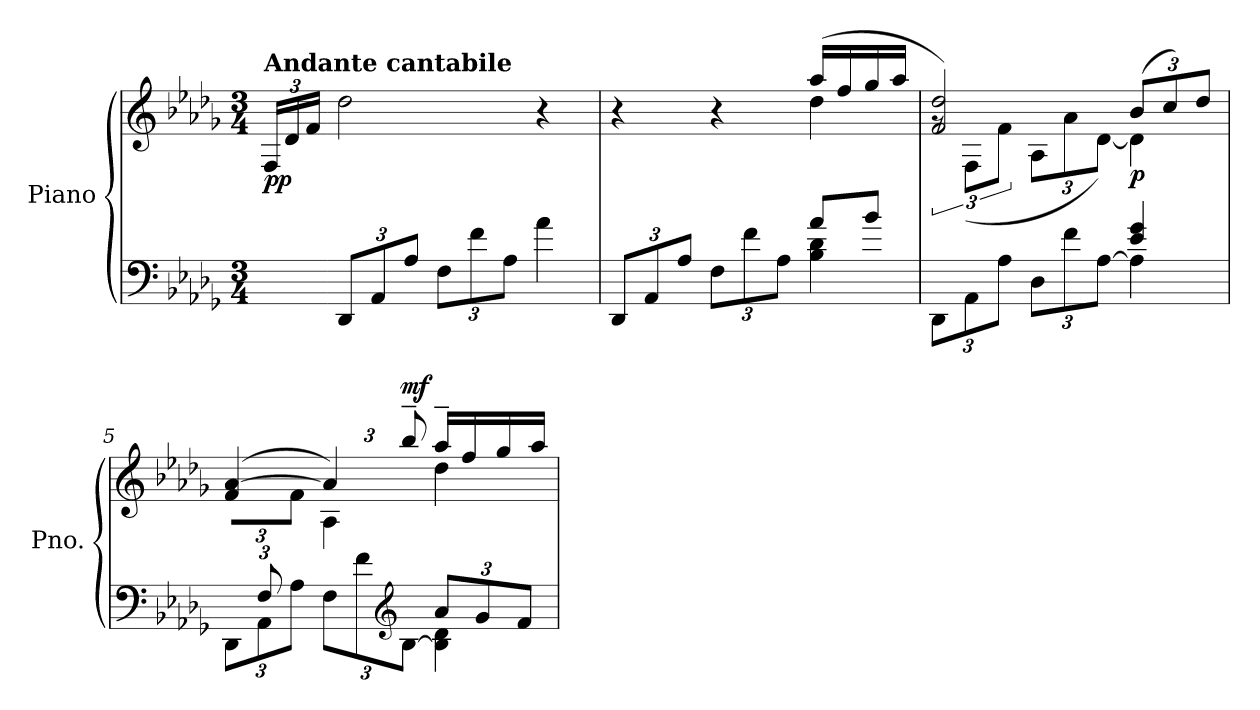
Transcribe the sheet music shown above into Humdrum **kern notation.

**kern	**kern	**dynam
*part1	*part1	*part1
*staff2	*staff1	*staff1/2
*I"Piano	*	*
*I'Pno.	*	*
*clefF4	*clefG2	*
*k[b-e-a-d-g-]	*k[b-e-a-d-g-]	*
*M3/4	*M3/4	*
*	*Xbrackettup	*
=1	=1	=1
!	!LO:TX:a:B:t=Andante cantabile	!
!	!	!LO:DY:b
8ryy	24F!/LL	pp
.	24d-!/	.
.	24f!/JJ	.
=2-	=2-	=2-
*Xbrackettup	*	*
12DD-/L	2dd-\	.
12AA-/	.	.
12A-/J	.	.
12F\L	.	.
12f\	.	.
12A-\J	.	.
4a-\	4r	.
=3	=3	=3
*^	*^	*
12DD-/L	2ryy	4r	4ryy	.
12AA-/	.	.	.	.
12A-/J	.	.	.	.
12F\L	.	4r	4ryy	.
12f\	.	.	.	.
12A-\J	.	.	.	.
4B-\ 4d-\	8a-/L	(>16aa-/LL	4dd-\	.
.	.	16ff/	.	.
.	8b-/J	16gg-/	.	.
.	.	16aa-/JJ	.	.
=4	=4	=4	=4	=4
*	*	*	*brackettup	*
12DD-\L	2ryy	2f/ 2dd-/)	12rg	.
12AA-\	.	.	(>12F\L	.
12A-\J	.	.	12f\J	.
*	*	*	*Xbrackettup	*
12D-\L	.	.	12A-\L	.
12f\	.	.	12a-\	.
[12A-\J	.	.	[12d-\J)	.
!	!	!	!	!LO:DY:b
4A-\]	4e-/ 4g-/	(>12b-/L	4d-\]	p
.	.	12cc/)	.	.
.	.	12dd-/J	.	.
!!LO:LB:g=z	!!
=5	=5	=5	=5	=5
*	*^	*	*	*
*	*	*	*	*brackettup	*
12ryy	12DD-\L	4ryy	(>4f/ [4a-/	12rg	.
(>12F/L	12AA-\	.	.	12ryy	.
12%7ryy	12A-\J	.	.	12f\J	.
.	12F\L	4ryy	6a-/])	4A-\)	.
.	12f\	.	.	.	.
*clefG2	*	*	*	*	*
!	!	!	!	!	!LO:DY:a
.	[12B-\J	.	12bb-~/	.	mf
.	4B-\] 4d-\	12a-/L	16aa-~/LL	4dd-\	.
.	.	.	16ff/	.	.
.	.	12g-/	.	.	.
.	.	.	16gg-/	.	.
.	.	12f/J	.	.	.
.	.	.	16aa-/JJ	.	.
*v	*v	*v	*	*	*
*	*v	*v	*
=	=	=
*-	*-	*-
